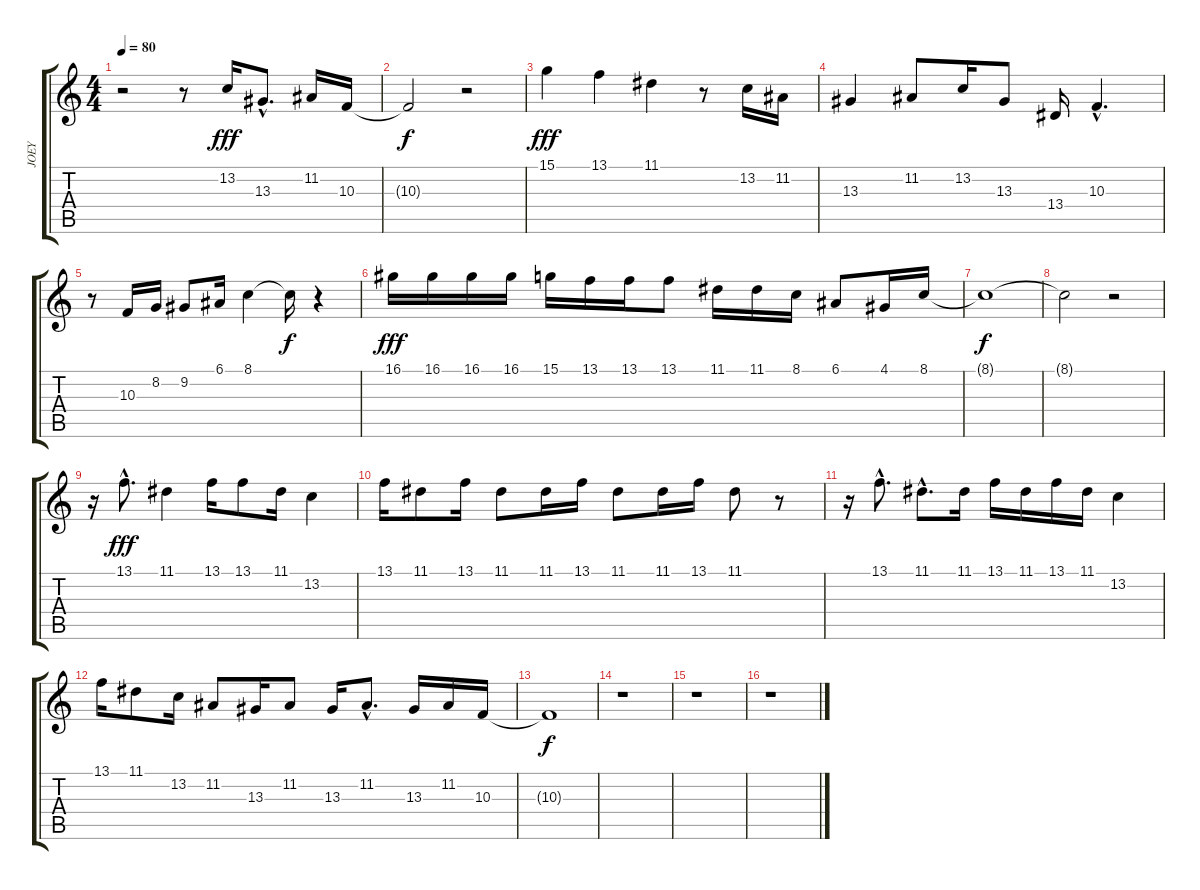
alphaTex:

\track ("JOEY" "JOEY") {instrument lead6voice}
\staff {score tabs}
\tuning (E4 B3 G3 D3 A2 E2) {hide}
\ts (4 4)
\tempo 80
\clef g2
\ks c
r.2{dy fff} r.8 13.2.16 13.3{hac}.8{d} 11.2.16 10.3.16 |
10.3{t}.2{dy f} r.2 |
15.1.4{dy fff} 13.1.4 11.1.4 r.8 13.2.16 11.2.16 |
13.3.4 11.2.8 13.2.16 13.3.8 13.4.16 10.3{hac}.4{d} |
r.8 10.3.16 8.2.16 9.2.8 6.1.16 8.1.4 8.1{t}.16{dy f} r.4 |
16.1.16{dy fff} 16.1.16 16.1.16 16.1.16 15.1.16 13.1.16 13.1.16 13.1.8 11.1.16 11.1.16 8.1.16 6.1.8 4.1.16 8.1.16 |
8.1{t}.1{dy f} |
8.1{t}.2 r.2 |
r.16 13.1{hac}.8{d dy fff} 11.1.4 13.1.16 13.1.8 11.1.16 13.2.4 |
13.1.16 11.1.8 13.1.16 11.1.8 11.1.16 13.1.16 11.1.8 11.1.16 13.1.16 11.1.8 r.8 |
r.16 13.1{hac}.8{d} 11.1{hac}.8{d} 11.1.16 13.1.16 11.1.16 13.1.16 11.1.16 13.2.4 |
13.1.16 11.1.8 13.2.16 11.2.8 13.3.16 11.2.8 13.3.16 11.2{hac}.8{d} 13.3.16 11.2.16 10.3.16 |
10.3{t}.1{dy f} |
r.1 |
r.1 |
r.1
